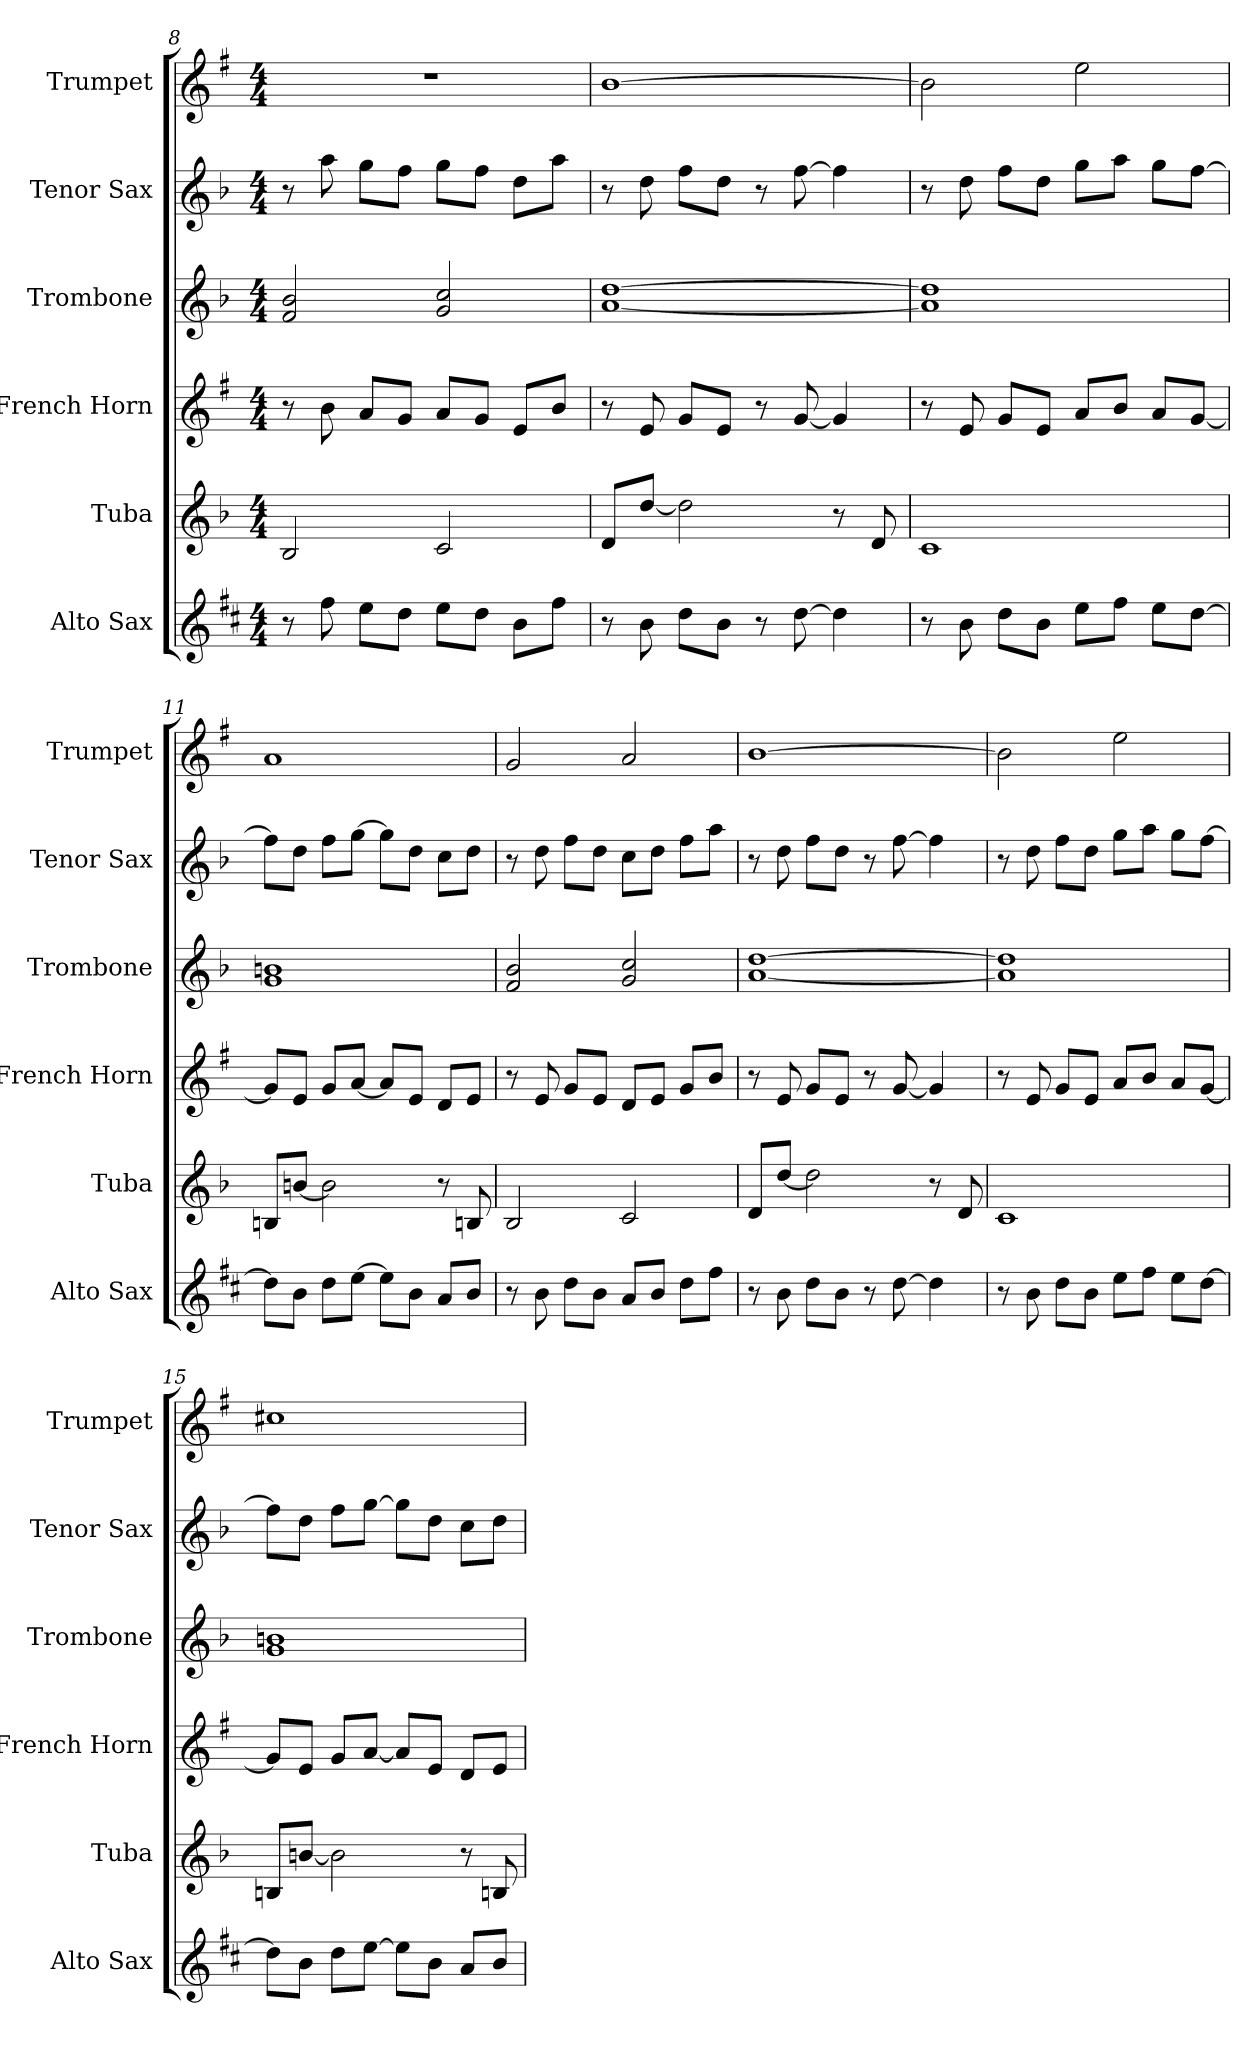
**kern	**kern	**kern	**kern	**kern	**kern
*part6	*part5	*part4	*part3	*part2	*part1
*staff6	*staff5	*staff4	*staff3	*staff2	*staff1
*I"Alto Sax	*I"Tuba	*I"French Horn	*I"Trombone	*I"Tenor Sax	*I"Trumpet
*I'Alto Sax	*I'Tuba	*I'French Horn	*I'Trombone	*I'Tenor Sax	*I'Trumpet
*clefG2	*clefG2	*clefG2	*clefG2	*clefG2	*clefG2
*ITrd5c9	*ITrd15c26	*ITrd4c7	*ITrd8c14	*ITrd8c14	*ITrd1c2
*k[b-]	*k[b-]	*k[]	*k[b-]	*k[b-]	*k[b-]
*M4/4	*M4/4	*M4/4	*M4/4	*M4/4	*M4/4
=8	=8	=8	=8	=8	=8
8r	2BBB-	8r	2F 2B-	8r	1r
8a	.	8e	.	8a	.
8gL	.	8dL	.	8gL	.
8fJ	.	8cJ	.	8fJ	.
8gL	2CC	8dL	2G 2c	8gL	.
8fJ	.	8cJ	.	8fJ	.
8dL	.	8AL	.	8dL	.
8aJ	.	8eJ	.	8aJ	.
=9	=9	=9	=9	=9	=9
8r	8DDL	8r	[1A [1d	8r	[1a
8d	[8DJ	8A	.	8d	.
8fL	2D]	8cL	.	8fL	.
8dJ	.	8AJ	.	8dJ	.
8r	.	8r	.	8r	.
[8f	.	[8c	.	[8f	.
4f]	8r	4c]	.	4f]	.
.	8DD	.	.	.	.
=10	=10	=10	=10	=10	=10
8r	1CC	8r	1A] 1d]	8r	2a]
8d	.	8A	.	8d	.
8fL	.	8cL	.	8fL	.
8dJ	.	8AJ	.	8dJ	.
8gL	.	8dL	.	8gL	2dd
8aJ	.	8eJ	.	8aJ	.
8gL	.	8dL	.	8gL	.
[8fJ	.	[8cJ	.	[8fJ	.
=11	=11	=11	=11	=11	=11
8fL]	8BBBnL	8cL]	1G 1Bn	8fL]	1g
8dJ	[8BBnJ	8AJ	.	8dJ	.
8fL	2BB]	8cL	.	8fL	.
[8gJ	.	[8dJ	.	[8gJ	.
8gL]	.	8dL]	.	8gL]	.
8dJ	.	8AJ	.	8dJ	.
8cL	8r	8GL	.	8cL	.
8dJ	8BBBn	8AJ	.	8dJ	.
=12	=12	=12	=12	=12	=12
8r	2BBB-	8r	2F 2B-	8r	2f
8d	.	8A	.	8d	.
8fL	.	8cL	.	8fL	.
8dJ	.	8AJ	.	8dJ	.
8cL	2CC	8GL	2G 2c	8cL	2g
8dJ	.	8AJ	.	8dJ	.
8fL	.	8cL	.	8fL	.
8aJ	.	8eJ	.	8aJ	.
=13	=13	=13	=13	=13	=13
8r	8DDL	8r	[1A [1d	8r	[1a
8d	[8DJ	8A	.	8d	.
8fL	2D]	8cL	.	8fL	.
8dJ	.	8AJ	.	8dJ	.
8r	.	8r	.	8r	.
[8f	.	[8c	.	[8f	.
4f]	8r	4c]	.	4f]	.
.	8DD	.	.	.	.
=14	=14	=14	=14	=14	=14
8r	1CC	8r	1A] 1d]	8r	2a]
8d	.	8A	.	8d	.
8fL	.	8cL	.	8fL	.
8dJ	.	8AJ	.	8dJ	.
8gL	.	8dL	.	8gL	2dd
8aJ	.	8eJ	.	8aJ	.
8gL	.	8dL	.	8gL	.
[8fJ	.	[8cJ	.	[8fJ	.
=15	=15	=15	=15	=15	=15
8fL]	8BBBnL	8cL]	1G 1Bn	8fL]	1bn
8dJ	[8BBnJ	8AJ	.	8dJ	.
8fL	2BB]	8cL	.	8fL	.
[8gJ	.	[8dJ	.	[8gJ	.
8gL]	.	8dL]	.	8gL]	.
8dJ	.	8AJ	.	8dJ	.
8cL	8r	8GL	.	8cL	.
8dJ	8BBBn	8AJ	.	8dJ	.
=	=	=	=	=	=
*-	*-	*-	*-	*-	*-
